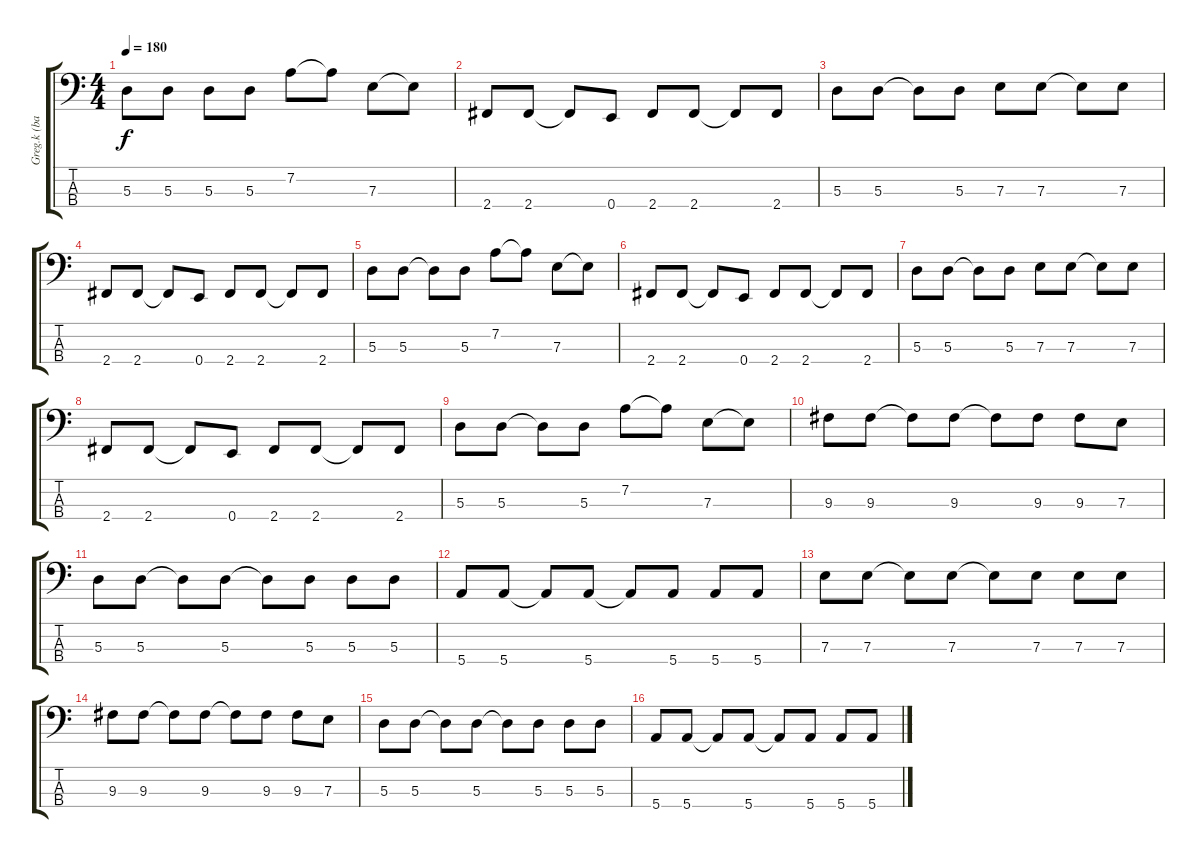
\track ("Greg.k (bass)" "Greg.k (ba") {instrument electricbasspick}
\staff {score tabs}
\tuning (G2 D2 A1 E1) {hide}
\ts (4 4)
\tempo 180
\clef f4
\ks c
5.3.8{dy f} 5.3.8 5.3.8 5.3.8 7.2.8 7.2{t}.8 7.3.8 7.3{t}.8 |
2.4.8 2.4.8 2.4{t}.8 0.4.8 2.4.8 2.4.8 2.4{t}.8 2.4.8 |
5.3.8 5.3.8 5.3{t}.8 5.3.8 7.3.8 7.3.8 7.3{t}.8 7.3.8 |
2.4.8 2.4.8 2.4{t}.8 0.4.8 2.4.8 2.4.8 2.4{t}.8 2.4.8 |
5.3.8 5.3.8 5.3{t}.8 5.3.8 7.2.8 7.2{t}.8 7.3.8 7.3{t}.8 |
2.4.8 2.4.8 2.4{t}.8 0.4.8 2.4.8 2.4.8 2.4{t}.8 2.4.8 |
5.3.8 5.3.8 5.3{t}.8 5.3.8 7.3.8 7.3.8 7.3{t}.8 7.3.8 |
2.4.8 2.4.8 2.4{t}.8 0.4.8 2.4.8 2.4.8 2.4{t}.8 2.4.8 |
5.3.8 5.3.8 5.3{t}.8 5.3.8 7.2.8 7.2{t}.8 7.3.8 7.3{t}.8 |
9.3.8 9.3.8 9.3{t}.8 9.3.8 9.3{t}.8 9.3.8 9.3.8 7.3.8 |
5.3.8 5.3.8 5.3{t}.8 5.3.8 5.3{t}.8 5.3.8 5.3.8 5.3.8 |
5.4.8 5.4.8 5.4{t}.8 5.4.8 5.4{t}.8 5.4.8 5.4.8 5.4.8 |
7.3.8 7.3.8 7.3{t}.8 7.3.8 7.3{t}.8 7.3.8 7.3.8 7.3.8 |
9.3.8 9.3.8 9.3{t}.8 9.3.8 9.3{t}.8 9.3.8 9.3.8 7.3.8 |
5.3.8 5.3.8 5.3{t}.8 5.3.8 5.3{t}.8 5.3.8 5.3.8 5.3.8 |
5.4.8 5.4.8 5.4{t}.8 5.4.8 5.4{t}.8 5.4.8 5.4.8 5.4.8
